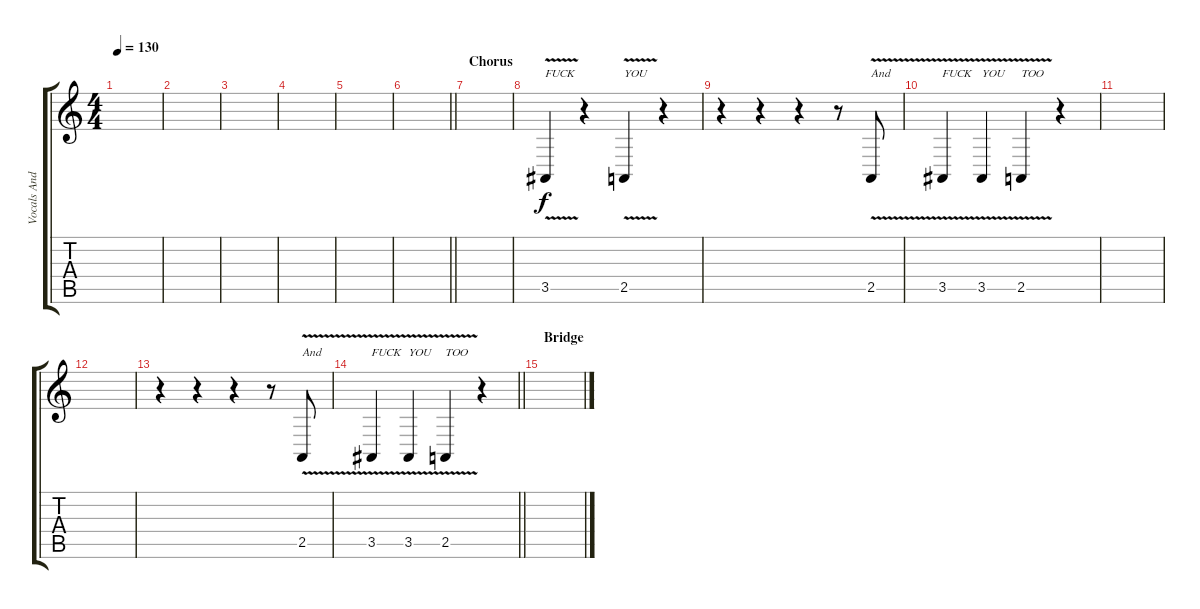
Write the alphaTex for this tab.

\track ("Vocals Andy" "Vocals And") {instrument tenorsax}
\staff {score tabs}
\tuning (D4 A3 F3 C3 G2 D2) {hide}
\ts (4 4)
\tempo 130
\clef g2
\ks c
|
|
|
|
|
\barLineRight lightlight
|
\section ("" "Chorus")
|
3.5{v}.4{txt "FUCK"} r.4 2.5{v}.4{txt "YOU"} r.4 |
r.4 r.4 r.4 r.8 2.5{v}.8{txt "And"} |
3.5{v}.4{txt "FUCK"} 3.5{v}.4{txt "YOU"} 2.5{v}.4{txt "TOO"} r.4 |
|
|
r.4 r.4 r.4 r.8 2.5{v}.8{txt "And"} |
\barLineRight lightlight
3.5{v}.4{txt "FUCK"} 3.5{v}.4{txt "YOU"} 2.5{v}.4{txt "TOO"} r.4 |
\section ("" "Bridge")
